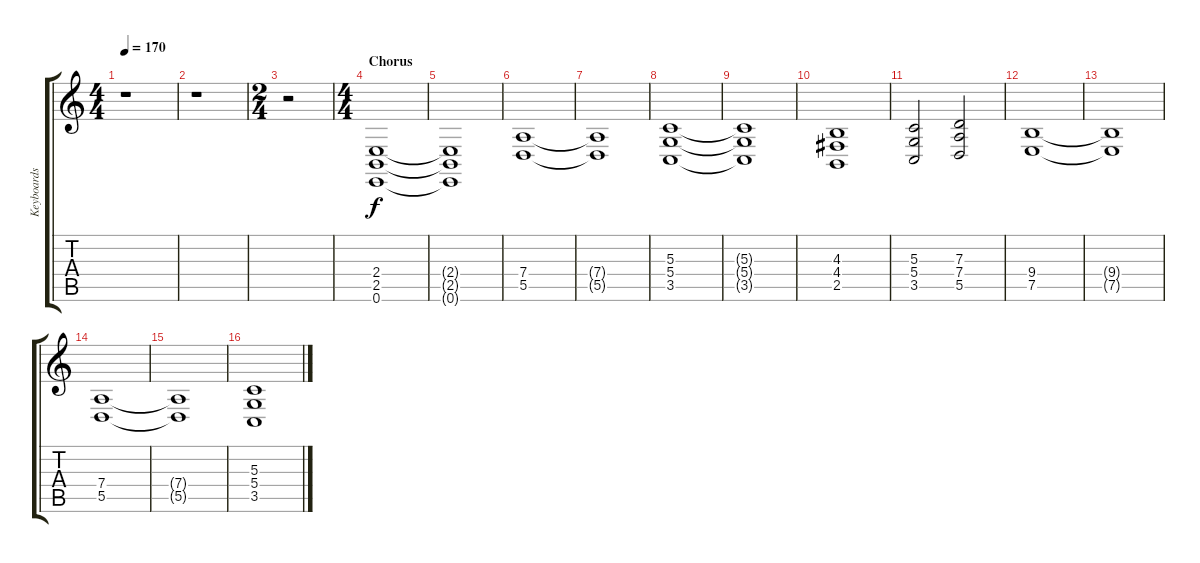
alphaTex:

\track ("Keyboards 2" "Keyboards ") {instrument stringensemble2}
\staff {score tabs}
\tuning (E4 B3 G3 D3 A2 E2) {hide}
\ts (4 4)
\tempo 170
\clef g2
\ks c
r.1{dy f} |
r.1 |
\ts (2 4)
r.2 |
\ts (4 4)
\section ("" "Chorus")
(2.4 2.5 0.6).1 |
(2.4{t} 2.5{t} 0.6{t}).1 |
(7.4 5.5).1 |
(7.4{t} 5.5{t}).1 |
(5.3 5.4 3.5).1 |
(5.3{t} 5.4{t} 3.5{t}).1 |
(4.3 4.4 2.5).1 |
(5.3 5.4 3.5).2 (7.3 7.4 5.5).2 |
(9.4 7.5).1 |
(9.4{t} 7.5{t}).1 |
(7.4 5.5).1 |
(7.4{t} 5.5{t}).1 |
(5.3 5.4 3.5).1
